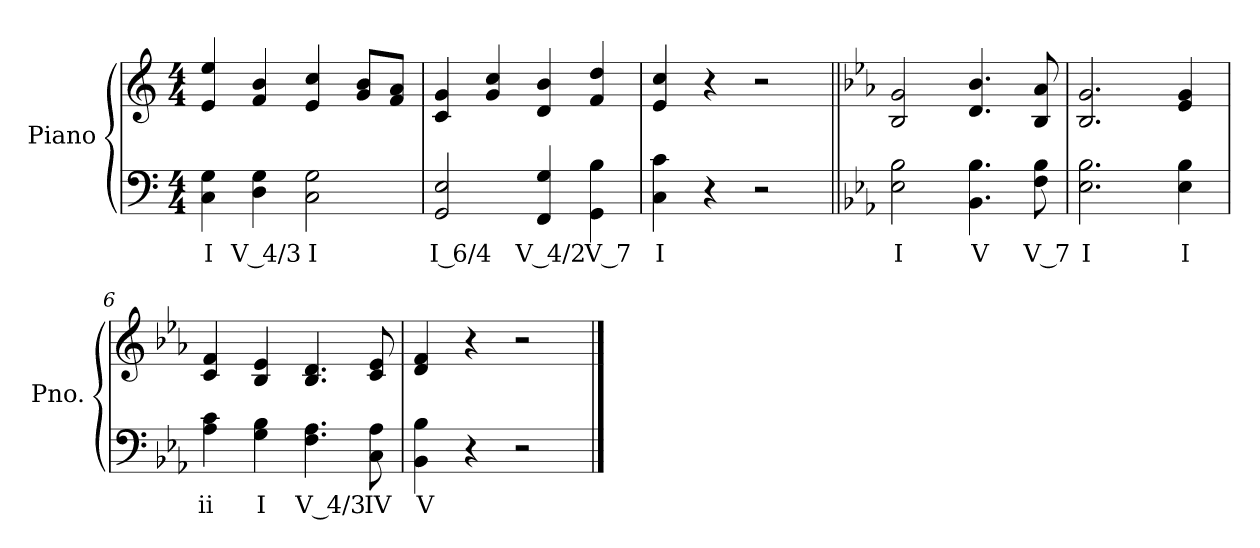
**kern	**text	**kern
*part1	*part1	*part1
*staff2	*staff2	*staff1
*I"Piano	*	*
*I'Pno.	*	*
*clefF4	*	*clefG2
*k[]	*	*k[]
*M4/4	*	*M4/4
*MM100	*	*MM100
=1	=1	=1
!	!LO:LY:b	!
4C\ 4G\	I	4e/ 4ee/
!	!LO:LY:b	!
4D\ 4G\	V 4/3	4f/ 4b/
!	!LO:LY:b	!
2C\ 2G\	I	4e/ 4cc/
.	.	8g/ 8b/L
.	.	8f/ 8a/J
=2	=2	=2
!	!LO:LY:b	!
2GG/ 2E/	I 6/4	4c/ 4g/
.	.	4g/ 4cc/
!	!LO:LY:b	!
4FF/ 4G/	V 4/2	4d/ 4b/
!	!LO:LY:b	!
4GG\ 4B\	V 7	4f/ 4dd/
=3	=3	=3
!	!LO:LY:b	!
4C\ 4c\	I	4e/ 4cc/
4r	.	4r
2r	.	2r
=4||	=4||	=4||
*k[b-e-a-]	*	*k[b-e-a-]
!	!LO:LY:b	!
2E-\ 2B-\	I	2B-/ 2g/
!	!LO:LY:b	!
4.BB-\ 4.B-\	V	4.d/ 4.b-/
!	!LO:LY:b	!
8F\ 8B-\	V 7	8B-/ 8a-/
=5	=5	=5
!	!LO:LY:b	!
2.E-\ 2.B-\	I	2.B-/ 2.g/
!	!LO:LY:b	!
4E-\ 4B-\	I	4e-/ 4g/
=6	=6	=6
!	!LO:LY:b	!
4A-\ 4c\	ii	4c/ 4f/
!	!LO:LY:b	!
4G\ 4B-\	I	4B-/ 4e-/
!	!LO:LY:b	!
4.F\ 4.A-\	V 4/3	4.B-/ 4.d/
!	!LO:LY:b	!
8C\ 8A-\	IV	8c/ 8e-/
=7	=7	=7
!	!LO:LY:b	!
4BB-\ 4B-\	V	4d/ 4f/
4r	.	4r
2r	.	2r
==	==	==
*-	*-	*-
